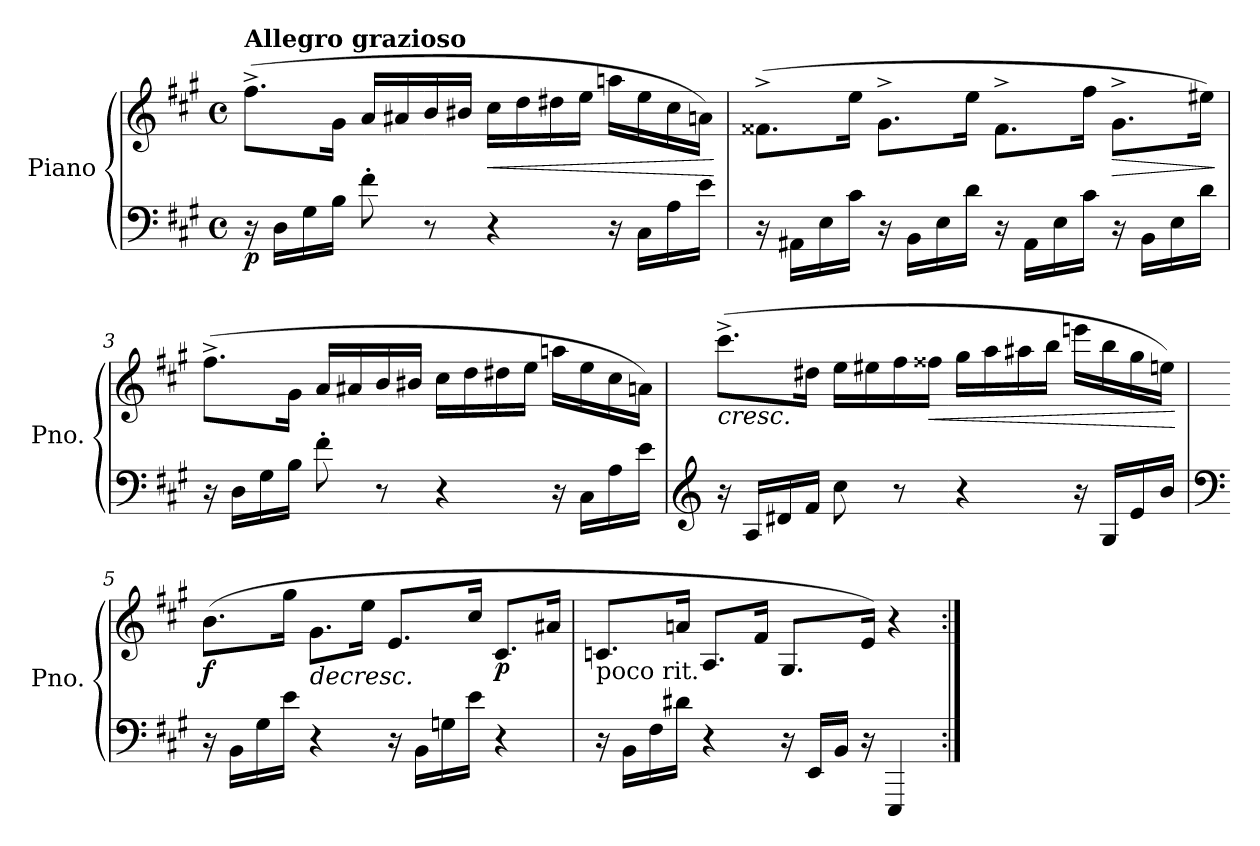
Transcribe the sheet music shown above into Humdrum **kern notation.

**kern	**kern	**dynam
*part1	*part1	*part1
*staff2	*staff1	*staff1/2
*I"Piano	*	*
*I'Pno.	*	*
*clefF4	*clefG2	*
*k[f#c#g#]	*k[f#c#g#]	*
*M4/4	*M4/4	*
*met(c)	*met(c)	*
*MM156	*MM156	*
=1	=1	=1
!	!LO:TX:a:B:t=Allegro grazioso	!
!	!	!LO:DY:b=2
16r	(>8.ff#^\L	p
16D\LL	.	.
16G#\	.	.
16B\JJ	16g#\Jk	.
8f#'\	16a/LL	.
.	16a#X/	.
8r	16b/	.
.	16b#X/JJ	.
!	!	!LO:HP:b
4r	16cc#\LL	<
.	16dd\	.
.	16dd#X\	.
.	16ee\JJ	.
16r	16aan\LL	.
16C#\LL	16ee\	.
16A\	16cc#\	.
16e\JJ	16an\JJ)	.
.	.	[
=2	=2	=2
16r	(>8.f##X^\L	.
16AA#X\LL	.	.
16E\	.	.
16c#\JJ	16ee\Jk	.
16r	8.g#^\L	.
16BB\LL	.	.
16E\	.	.
16d\JJ	16ee\Jk	.
16r	8.f##^\L	.
16AA#\LL	.	.
16E\	.	.
16c#\JJ	16ff#\Jk	.
!	!	!LO:HP:b
16r	8.g#^\L	>
16BB\LL	.	.
16E\	.	.
16d\JJ	16ee#X\Jk)	.
.	.	]
!!LO:LB:g=z
=3	=3	=3
16r	(>8.ff#^\L	.
16D\LL	.	.
16G#\	.	.
16B\JJ	16g#\Jk	.
8f#'\	16a/LL	.
.	16a#X/	.
8r	16b/	.
.	16b#X/JJ	.
4r	16cc#\LL	.
.	16dd\	.
.	16dd#X\	.
.	16ee\JJ	.
16r	16aan\LL	.
16C#\LL	16ee\	.
16A\	16cc#\	.
16e\JJ	16an\JJ)	.
=4	=4	=4
*clefG2	*	*
!	!LO:TX:b:i:t=cresc.	!
16r	(>8.ccc#^\L	.
16A/LL	.	.
16d#X/	.	.
16f#/JJ	16dd#X\Jk	.
8cc#\	16ee\LL	.
.	16ee#X\	.
8r	16ff#\	.
!	!	!LO:HP:b
.	16ff##X\JJ	<
4r	16gg#\LL	.
.	16aa\	.
.	16aa#X\	.
.	16bb\JJ	.
16r	16eeen\LL	.
16G#/LL	16bb\	.
16e/	16gg#\	.
16b/JJ	16een\JJ)	.
.	.	[
!!LO:LB:g=z
=5	=5	=5
*clefF4	*	*
!	!	!LO:DY:b
16r	(>8.b\L	f
16BB\LL	.	.
16G#\	.	.
16e\JJ	16gg#\Jk	.
!	!	!LO:HP:b
4r	8.g#\L	>
.	16ee\Jk	.
16r	8.e/L	.
16BB\LL	.	.
16Gn\	.	.
16e\JJ	16cc#/Jk	.
!	!	!LO:DY:b
4r	8.c#/L	p
.	16a#X/Jk	.
.	.	]
=6	=6	=6
!LO:TX:a:t=poco rit.	!	!
16r	8.cn/L	.
16BB\LL	.	.
16F#\	.	.
16d#X\JJ	16an/Jk	.
4r	8.A/L	.
.	16f#/Jk	.
16r	8.G#/L	.
16EE/LL	.	.
16BB/JJ	.	.
16r	16e/Jk)	.
4EEE/	4r	.
=:|!	=:|!	=:|!
*-	*-	*-
